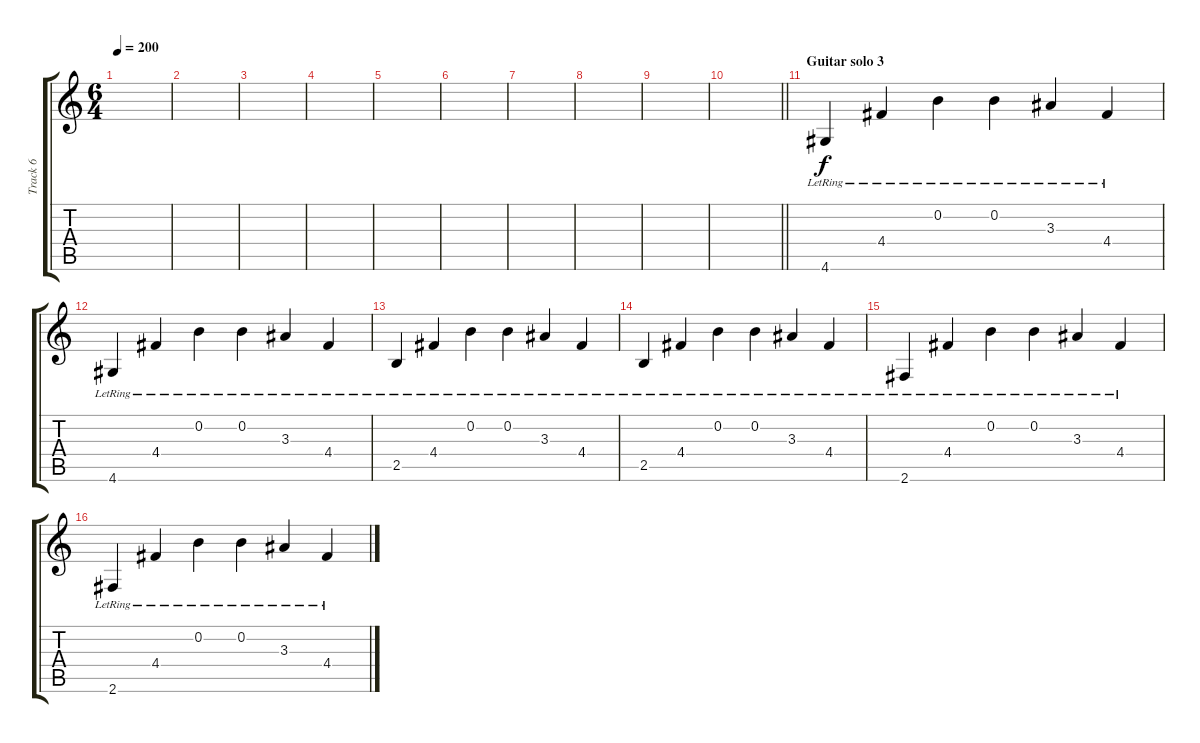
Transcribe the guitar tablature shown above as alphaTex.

\track ("Track 6" "Track 6") {instrument distortionguitar}
\staff {score tabs}
\tuning (E4 B3 G3 D3 A2 E2) {hide}
\ts (6 4)
\tempo 200
\clef g2
\ks c
|
|
|
|
|
|
|
|
|
\barLineRight lightlight
|
\section ("" "Guitar solo 3")
4.6{lr}.4{volume 7} 4.4{lr}.4 0.2{lr}.4 0.2{lr}.4 3.3{lr}.4 4.4{lr}.4 |
4.6{lr}.4 4.4{lr}.4 0.2{lr}.4 0.2{lr}.4 3.3{lr}.4 4.4{lr}.4 |
2.5{lr}.4 4.4{lr}.4 0.2{lr}.4 0.2{lr}.4 3.3{lr}.4 4.4{lr}.4 |
2.5{lr}.4 4.4{lr}.4 0.2{lr}.4 0.2{lr}.4 3.3{lr}.4 4.4{lr}.4 |
2.6{lr}.4 4.4{lr}.4 0.2{lr}.4 0.2{lr}.4 3.3{lr}.4 4.4{lr}.4 |
2.6{lr}.4 4.4{lr}.4 0.2{lr}.4 0.2{lr}.4 3.3{lr}.4 4.4{lr}.4
